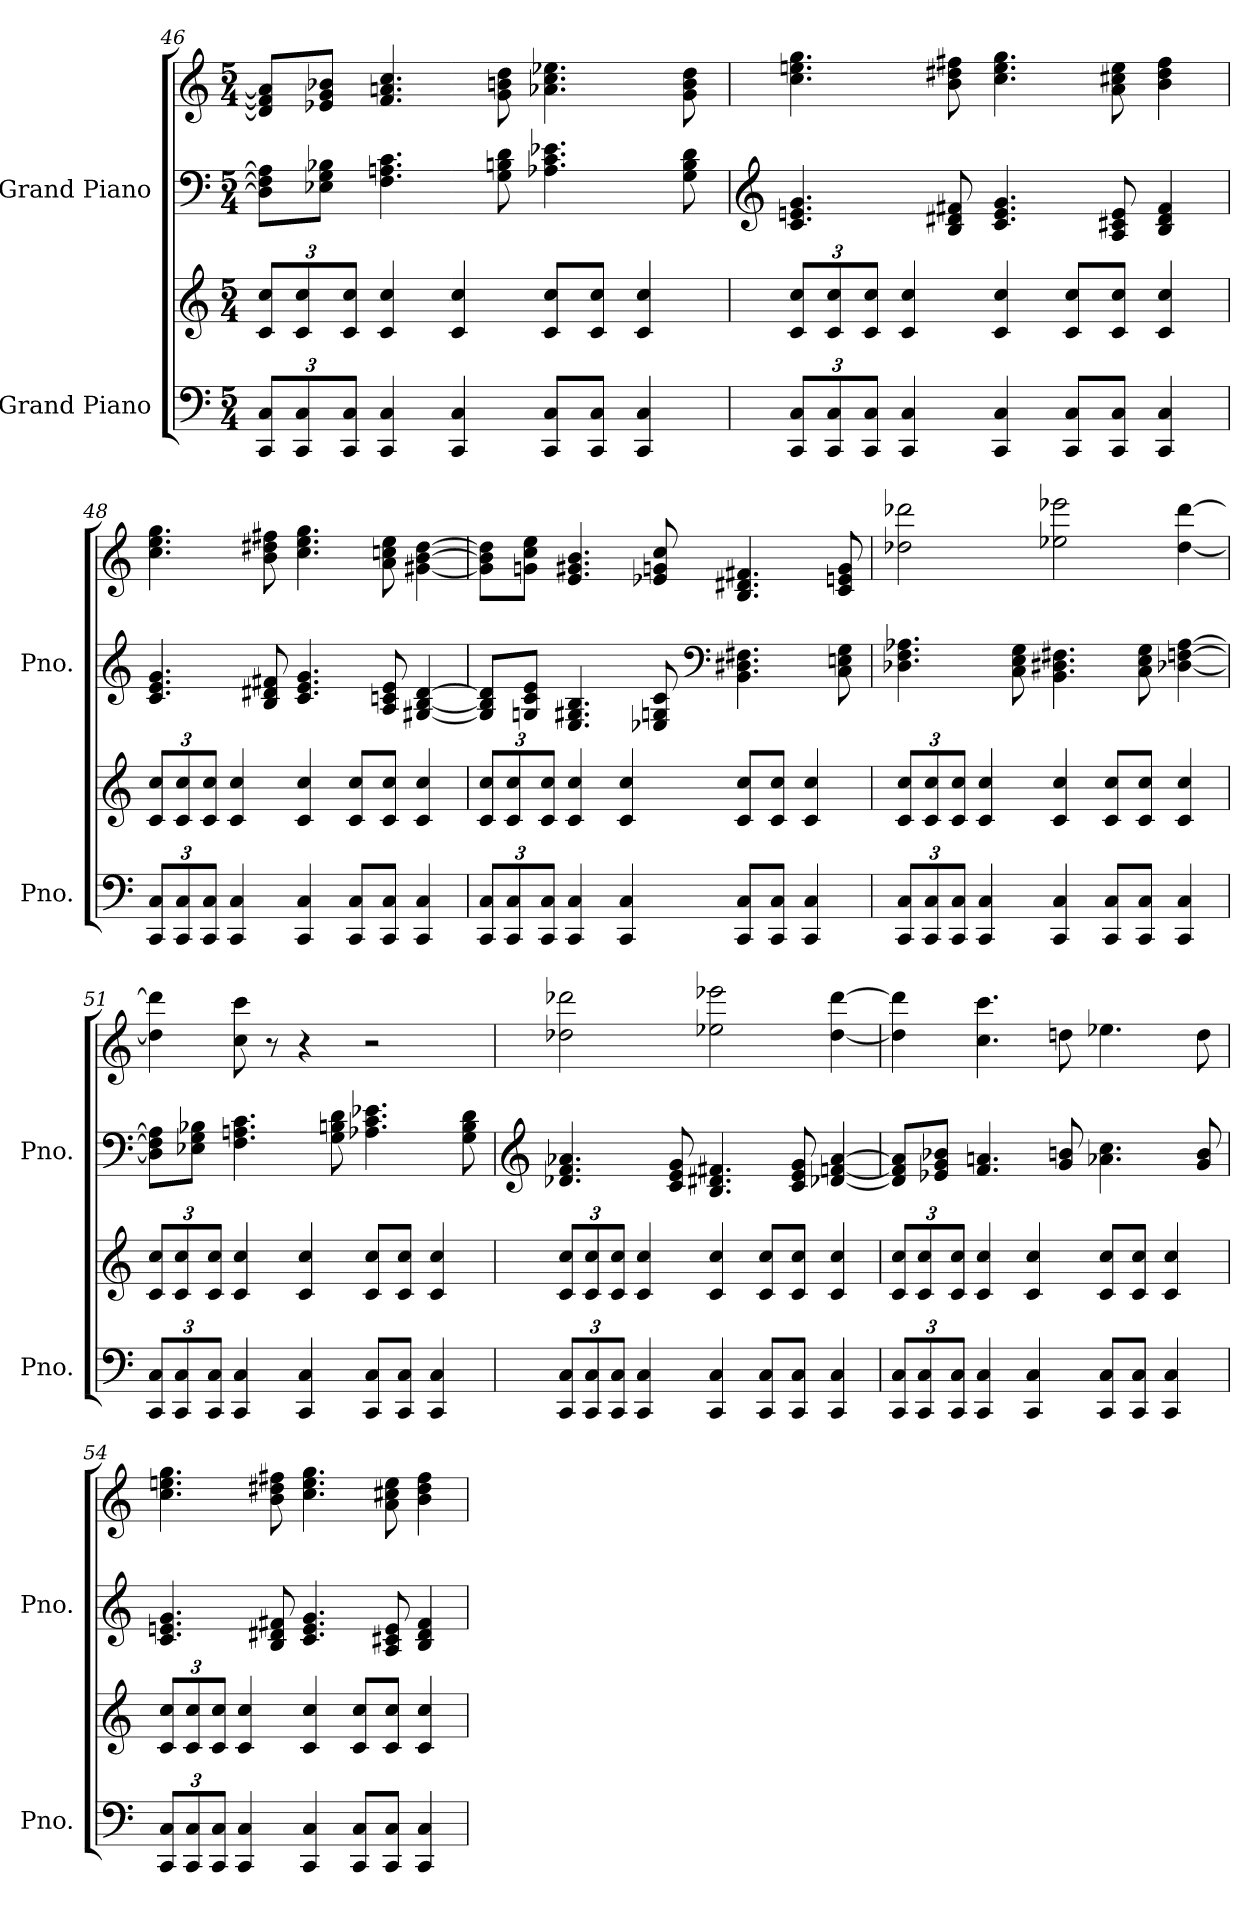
**kern	**kern	**kern	**kern
*part2	*part2	*part1	*part1
*staff4	*staff3	*staff2	*staff1
*I"Grand Piano	*	*I"Grand Piano	*
*I'Pno.	*	*I'Pno.	*
*clefF4	*clefG2	*clefF4	*clefG2
*k[]	*k[]	*k[]	*k[]
*M5/4	*M5/4	*M5/4	*M5/4
*Xbrackettup	*Xbrackettup	*	*
=46	=46	=46	=46
12CC/ 12C/L	12c/ 12cc/L	8D-\] 8F\] 8A-\]L	8d-/] 8f/] 8a-/]L
12CC/ 12C/	12c/ 12cc/	.	.
.	.	8E-X\ 8G\ 8B-X\J	8e-X/ 8g/ 8b-X/J
12CC/ 12C/J	12c/ 12cc/J	.	.
4CC/ 4C/	4c/ 4cc/	4.F\ 4.An\ 4.c\	4.f/ 4.an/ 4.cc/
4CC/ 4C/	4c/ 4cc/	.	.
.	.	8G\ 8Bn\ 8d\	8g\ 8bn\ 8dd\
8CC/ 8C/L	8c/ 8cc/L	4.A-X\ 4.c\ 4.e-X\	4.a-X\ 4.cc\ 4.ee-X\
8CC/ 8C/J	8c/ 8cc/J	.	.
4CC/ 4C/	4c/ 4cc/	.	.
.	.	8G\ 8B\ 8d\	8g\ 8b\ 8dd\
!!LO:LB:g=z
=47	=47	=47	=47
*	*	*clefG2	*
12CC/ 12C/L	12c/ 12cc/L	4.c/ 4.en/ 4.g/	4.cc\ 4.een\ 4.gg\
12CC/ 12C/	12c/ 12cc/	.	.
12CC/ 12C/J	12c/ 12cc/J	.	.
4CC/ 4C/	4c/ 4cc/	.	.
.	.	8B/ 8d#X/ 8f#X/	8b\ 8dd#X\ 8ff#X\
4CC/ 4C/	4c/ 4cc/	4.c/ 4.e/ 4.g/	4.cc\ 4.ee\ 4.gg\
8CC/ 8C/L	8c/ 8cc/L	.	.
8CC/ 8C/J	8c/ 8cc/J	8A/ 8c#X/ 8e/	8a\ 8cc#X\ 8ee\
4CC/ 4C/	4c/ 4cc/	4B/ 4d#/ 4f#/	4b\ 4dd#\ 4ff#\
=48	=48	=48	=48
12CC/ 12C/L	12c/ 12cc/L	4.c/ 4.e/ 4.g/	4.cc\ 4.ee\ 4.gg\
12CC/ 12C/	12c/ 12cc/	.	.
12CC/ 12C/J	12c/ 12cc/J	.	.
4CC/ 4C/	4c/ 4cc/	.	.
.	.	8B/ 8d#X/ 8f#X/	8b\ 8dd#X\ 8ff#X\
4CC/ 4C/	4c/ 4cc/	4.c/ 4.e/ 4.g/	4.cc\ 4.ee\ 4.gg\
8CC/ 8C/L	8c/ 8cc/L	.	.
8CC/ 8C/J	8c/ 8cc/J	8A/ 8cn/ 8e/	8a\ 8ccn\ 8ee\
4CC/ 4C/	4c/ 4cc/	[4G#X/ [4B/ [4d#/	[4g#X\ [4b\ [4dd#\
!!LO:LB:g=z
=49	=49	=49	=49
12CC/ 12C/L	12c/ 12cc/L	8G#/] 8B/] 8d#/]L	8g#\] 8b\] 8dd#\]L
12CC/ 12C/	12c/ 12cc/	.	.
.	.	8Gn/ 8c/ 8e/J	8gn\ 8cc\ 8ee\J
12CC/ 12C/J	12c/ 12cc/J	.	.
4CC/ 4C/	4c/ 4cc/	4.E/ 4.G#X/ 4.B/	4.e/ 4.g#X/ 4.b/
4CC/ 4C/	4c/ 4cc/	.	.
.	.	8E-X/ 8Gn/ 8c/	8e-X/ 8gn/ 8cc/
*	*	*clefF4	*
8CC/ 8C/L	8c/ 8cc/L	4.BB\ 4.D#X\ 4.F#X\	4.B/ 4.d#X/ 4.f#X/
8CC/ 8C/J	8c/ 8cc/J	.	.
4CC/ 4C/	4c/ 4cc/	.	.
.	.	8C\ 8En\ 8G\	8c/ 8en/ 8g/
=50	=50	=50	=50
12CC/ 12C/L	12c/ 12cc/L	4.D-X\ 4.F\ 4.A-X\	2dd-X\ 2ddd-X\
12CC/ 12C/	12c/ 12cc/	.	.
12CC/ 12C/J	12c/ 12cc/J	.	.
4CC/ 4C/	4c/ 4cc/	.	.
.	.	8C\ 8E\ 8G\	.
4CC/ 4C/	4c/ 4cc/	4.BB\ 4.D#X\ 4.F#X\	2ee-X\ 2eee-X\
8CC/ 8C/L	8c/ 8cc/L	.	.
8CC/ 8C/J	8c/ 8cc/J	8C\ 8E\ 8G\	.
4CC/ 4C/	4c/ 4cc/	[4D-X\ [4Fn\ [4A-\	[4dd-\ [4ddd-\
!!LO:PB:g=z
=51	=51	=51	=51
12CC/ 12C/L	12c/ 12cc/L	8D-\] 8F\] 8A-\]L	4dd-\] 4ddd-\]
12CC/ 12C/	12c/ 12cc/	.	.
.	.	8E-X\ 8G\ 8B-X\J	.
12CC/ 12C/J	12c/ 12cc/J	.	.
4CC/ 4C/	4c/ 4cc/	4.F\ 4.An\ 4.c\	8cc\ 8ccc\
.	.	.	8r
4CC/ 4C/	4c/ 4cc/	.	4r
.	.	8G\ 8Bn\ 8d\	.
8CC/ 8C/L	8c/ 8cc/L	4.A-X\ 4.c\ 4.e-X\	2r
8CC/ 8C/J	8c/ 8cc/J	.	.
4CC/ 4C/	4c/ 4cc/	.	.
.	.	8G\ 8B\ 8d\	.
=52	=52	=52	=52
*	*	*clefG2	*
12CC/ 12C/L	12c/ 12cc/L	4.d-X/ 4.f/ 4.a-X/	2dd-X\ 2ddd-X\
12CC/ 12C/	12c/ 12cc/	.	.
12CC/ 12C/J	12c/ 12cc/J	.	.
4CC/ 4C/	4c/ 4cc/	.	.
.	.	8c/ 8e/ 8g/	.
4CC/ 4C/	4c/ 4cc/	4.B/ 4.d#X/ 4.f#X/	2ee-X\ 2eee-X\
8CC/ 8C/L	8c/ 8cc/L	.	.
8CC/ 8C/J	8c/ 8cc/J	8c/ 8e/ 8g/	.
4CC/ 4C/	4c/ 4cc/	[4d-X/ [4fn/ [4a-/	[4dd-\ [4ddd-\
=53	=53	=53	=53
12CC/ 12C/L	12c/ 12cc/L	8d-/] 8f/] 8a-/]L	4dd-\] 4ddd-\]
12CC/ 12C/	12c/ 12cc/	.	.
.	.	8e-X/ 8g/ 8b-X/J	.
12CC/ 12C/J	12c/ 12cc/J	.	.
4CC/ 4C/	4c/ 4cc/	4.f/ 4.an/	4.cc\ 4.ccc\
4CC/ 4C/	4c/ 4cc/	.	.
.	.	8g/ 8bn/	8ddn\
8CC/ 8C/L	8c/ 8cc/L	4.a-X\ 4.cc\	4.ee-X\
8CC/ 8C/J	8c/ 8cc/J	.	.
4CC/ 4C/	4c/ 4cc/	.	.
.	.	8g/ 8b/	8dd\
!!LO:LB:g=z
=54	=54	=54	=54
12CC/ 12C/L	12c/ 12cc/L	4.c/ 4.en/ 4.g/	4.cc\ 4.een\ 4.gg\
12CC/ 12C/	12c/ 12cc/	.	.
12CC/ 12C/J	12c/ 12cc/J	.	.
4CC/ 4C/	4c/ 4cc/	.	.
.	.	8B/ 8d#X/ 8f#X/	8b\ 8dd#X\ 8ff#X\
4CC/ 4C/	4c/ 4cc/	4.c/ 4.e/ 4.g/	4.cc\ 4.ee\ 4.gg\
8CC/ 8C/L	8c/ 8cc/L	.	.
8CC/ 8C/J	8c/ 8cc/J	8A/ 8c#X/ 8e/	8a\ 8cc#X\ 8ee\
4CC/ 4C/	4c/ 4cc/	4B/ 4d#/ 4f#/	4b\ 4dd#\ 4ff#\
=	=	=	=
*-	*-	*-	*-
